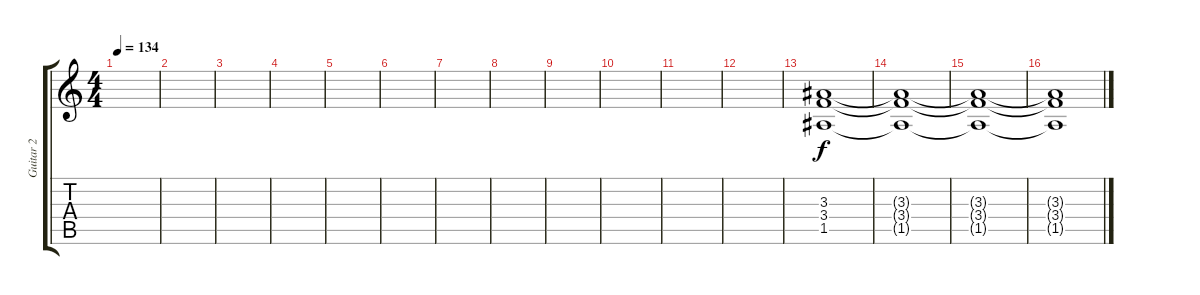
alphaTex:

\track ("Guitar 2" "Guitar 2") {instrument distortionguitar}
\staff {score tabs}
\tuning (E4 B3 G3 D3 A2 E2) {hide}
\ts (4 4)
\tempo 134
\clef g2
\ks c
|
|
|
|
|
|
|
|
|
|
|
|
(3.3 3.4 1.5).1 |
(3.3{t} 3.4{t} 1.5{t}).1 |
(3.3{t} 3.4{t} 1.5{t}).1 |
(3.3{t} 3.4{t} 1.5{t}).1
